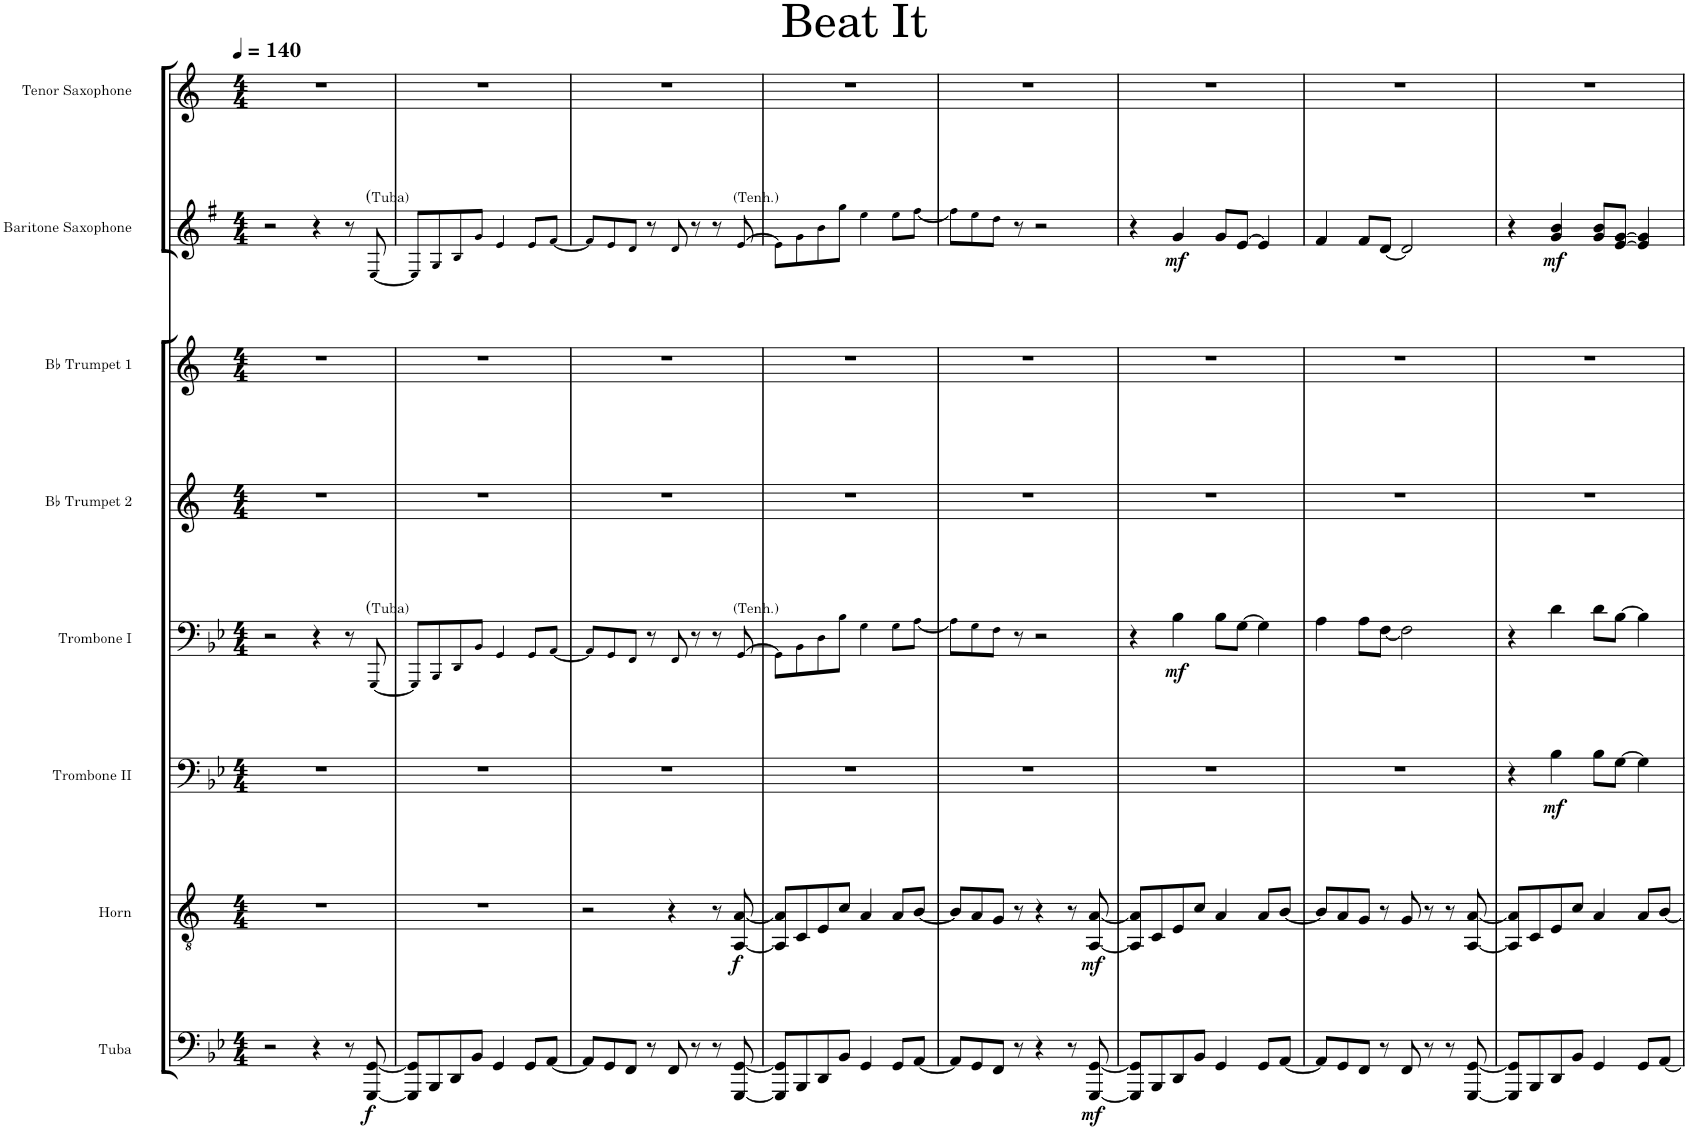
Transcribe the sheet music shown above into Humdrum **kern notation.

**kern	**dynam	**kern	**dynam	**kern	**dynam	**kern	**dynam	**kern	**kern	**kern	**dynam	**kern
*part8	*part8	*part7	*part7	*part6	*part6	*part5	*part5	*part4	*part3	*part2	*part2	*part1
*staff8	*staff8	*staff7	*staff7	*staff6	*staff6	*staff5	*staff5	*staff4	*staff3	*staff2	*staff2	*staff1
*I"Tuba	*	*I"Horn	*	*I"Trombone II	*	*I"Trombone I	*	*I"Bb Trumpet 2	*I"Bb Trumpet 1	*I"Baritone Saxophone	*	*I"Tenor Saxophone
*I'Tba.	*	*I'Hn.	*	*I'Tbn. II	*	*I'Tbn. I	*	*I'Bb Tpt. 2	*I'Bb Tpt. 1	*I'Bar. Sax.	*	*I'T. Sax.
*clefF4	*	*clefGv2	*	*clefF4	*	*clefF4	*	*clefG2	*clefG2	*clefG2	*	*clefG2
*	*	*Trd1c2	*	*	*	*	*	*Trd1c2	*Trd1c2	*Trd12c21	*	*Trd8c14
*k[b-e-]	*	*k[]	*	*k[b-e-]	*	*k[b-e-]	*	*k[]	*k[]	*k[f#]	*	*k[]
*M4/4	*	*M4/4	*	*M4/4	*	*M4/4	*	*M4/4	*M4/4	*M4/4	*	*M4/4
*MM140	*	*MM140	*	*MM140	*	*MM140	*	*MM140	*MM140	*MM140	*	*MM140
=1	=1	=1	=1	=1	=1	=1	=1	=1	=1	=1	=1	=1
2r	.	1r	.	1r	.	2r	.	1r	1r	2r	.	1r
4r	.	.	.	.	.	4r	.	.	.	4r	.	.
8r	.	.	.	.	.	8r	.	.	.	8r	.	.
!	!	!	!	!	!	!	!	!	!	!LO:TX:a:t=(	!	!
!	!	!	!	!	!	!	!	!	!	!LO:TX:a:t=Tuba)	!	!
!	!	!	!	!	!	!LO:TX:a:t=(	!	!	!	!	!	!
!	!	!	!	!	!	!LO:TX:a:t=Tuba)	!	!	!	!	!	!
!	!LO:DY:b	!	!	!	!	!	!	!	!	!	!	!
[8GGG/ [<8GG/	f	.	.	.	.	8GGG/	.	.	.	8E/	.	.
=2	=2	=2	=2	=2	=2	=2	=2	=2	=2	=2	=2	=2
8GGG/] 8GG/]L	.	1r	.	1r	.	8GGG/L	.	1r	1r	8E/L	.	1r
8BBB-/	.	.	.	.	.	8BBB-/	.	.	.	8G/	.	.
8DD/	.	.	.	.	.	8DD/	.	.	.	8B/	.	.
8BB-/J	.	.	.	.	.	8BB-/J	.	.	.	8g/J	.	.
4GG/	.	.	.	.	.	4GG/	.	.	.	4e/	.	.
8GG/L	.	.	.	.	.	8GG/L	.	.	.	8e/L	.	.
[<8AA/J	.	.	.	.	.	8AA/J	.	.	.	8f#/J	.	.
=3	=3	=3	=3	=3	=3	=3	=3	=3	=3	=3	=3	=3
8AA/L]	.	2r	.	1r	.	8AA/L	.	1r	1r	8f#/L	.	1r
8GG/	.	.	.	.	.	8GG/	.	.	.	8e/	.	.
8FF/J	.	.	.	.	.	8FF/J	.	.	.	8d/J	.	.
8r	.	.	.	.	.	8r	.	.	.	8r	.	.
8FF/	.	4r	.	.	.	8FF/	.	.	.	8d/	.	.
8r	.	.	.	.	.	8r	.	.	.	8r	.	.
8r	.	8r	.	.	.	8r	.	.	.	8r	.	.
!	!	!	!	!	!	!	!	!	!	!LO:TX:a:t=(Tenh.)	!	!
!	!	!	!	!	!	!LO:TX:a:t=(Tenh.)	!	!	!	!	!	!
!	!	!	!LO:DY:b	!	!	!	!	!	!	!	!	!
[8GGG/ [<8GG/	.	[8AA/ [<8A/	f	.	.	8GG/	.	.	.	8e/	.	.
=4	=4	=4	=4	=4	=4	=4	=4	=4	=4	=4	=4	=4
8GGG/] 8GG/]L	.	8AA/] 8A/]L	.	1r	.	8GG\L	.	1r	1r	8e\L	.	1r
8BBB-/	.	8C/	.	.	.	8BB-\	.	.	.	8g\	.	.
8DD/	.	8E/	.	.	.	8D\	.	.	.	8b\	.	.
8BB-/J	.	8c/J	.	.	.	8B-\J	.	.	.	8gg\J	.	.
4GG/	.	4A/	.	.	.	4G\	.	.	.	4ee\	.	.
8GG/L	.	8A/L	.	.	.	8G\L	.	.	.	8ee\L	.	.
[<8AA/J	.	[<8B/J	.	.	.	8A\J	.	.	.	8ff#\J	.	.
=5	=5	=5	=5	=5	=5	=5	=5	=5	=5	=5	=5	=5
8AA/L]	.	8B/L]	.	1r	.	8A\L	.	1r	1r	8ff#\L	.	1r
8GG/	.	8A/	.	.	.	8G\	.	.	.	8ee\	.	.
8FF/J	.	8G/J	.	.	.	8F\J	.	.	.	8dd\J	.	.
8r	.	8r	.	.	.	8r	.	.	.	8r	.	.
4r	.	4r	.	.	.	2r	.	.	.	2r	.	.
8r	.	8r	.	.	.	.	.	.	.	.	.	.
!	!LO:DY:b	!	!LO:DY:b	!	!	!	!	!	!	!	!	!
[8GGG/ [<8GG/	mf	[8AA/ [<8A/	mf	.	.	.	.	.	.	.	.	.
=6	=6	=6	=6	=6	=6	=6	=6	=6	=6	=6	=6	=6
8GGG/] 8GG/]L	.	8AA/] 8A/]L	.	1r	.	4r	.	1r	1r	4r	.	1r
8BBB-/	.	8C/	.	.	.	.	.	.	.	.	.	.
!	!	!	!	!	!	!	!LO:DY:b	!	!	!	!LO:DY:b	!
8DD/	.	8E/	.	.	.	4B-\	mf	.	.	4g/	mf	.
8BB-/J	.	8c/J	.	.	.	.	.	.	.	.	.	.
4GG/	.	4A/	.	.	.	8B-\L	.	.	.	8g/L	.	.
.	.	.	.	.	.	[>8G\J	.	.	.	[>8e/J	.	.
8GG/L	.	8A/L	.	.	.	4G\]	.	.	.	4e/]	.	.
[<8AA/J	.	[<8B/J	.	.	.	.	.	.	.	.	.	.
=7	=7	=7	=7	=7	=7	=7	=7	=7	=7	=7	=7	=7
8AA/L]	.	8B/L]	.	1r	.	4A\	.	1r	1r	4f#/	.	1r
8GG/	.	8A/	.	.	.	.	.	.	.	.	.	.
8FF/J	.	8G/J	.	.	.	8A\L	.	.	.	8f#/L	.	.
8r	.	8r	.	.	.	[<8F\J	.	.	.	[<8d/J	.	.
8FF/	.	8G/	.	.	.	2F\]	.	.	.	2d/]	.	.
8r	.	8r	.	.	.	.	.	.	.	.	.	.
8r	.	8r	.	.	.	.	.	.	.	.	.	.
[8GGG/ [<8GG/	.	[8AA/ [<8A/	.	.	.	.	.	.	.	.	.	.
=8	=8	=8	=8	=8	=8	=8	=8	=8	=8	=8	=8	=8
8GGG/] 8GG/]L	.	8AA/] 8A/]L	.	4r	.	4r	.	1r	1r	4r	.	1r
8BBB-/	.	8C/	.	.	.	.	.	.	.	.	.	.
!	!	!	!	!	!LO:DY:b	!	!	!	!	!	!LO:DY:b	!
8DD/	.	8E/	.	4B-\	mf	4d\	.	.	.	4g/ 4b/	mf	.
8BB-/J	.	8c/J	.	.	.	.	.	.	.	.	.	.
4GG/	.	4A/	.	8B-\L	.	8d\L	.	.	.	8g/ 8b/L	.	.
.	.	.	.	[>8G\J	.	[>8B-\J	.	.	.	[>8e/ [8g/J	.	.
8GG/L	.	8A/L	.	4G\]	.	4B-\]	.	.	.	4e/] 4g/]	.	.
[<8AA/J	.	[<8B/J	.	.	.	.	.	.	.	.	.	.
=	=	=	=	=	=	=	=	=	=	=	=	=
*-	*-	*-	*-	*-	*-	*-	*-	*-	*-	*-	*-	*-
